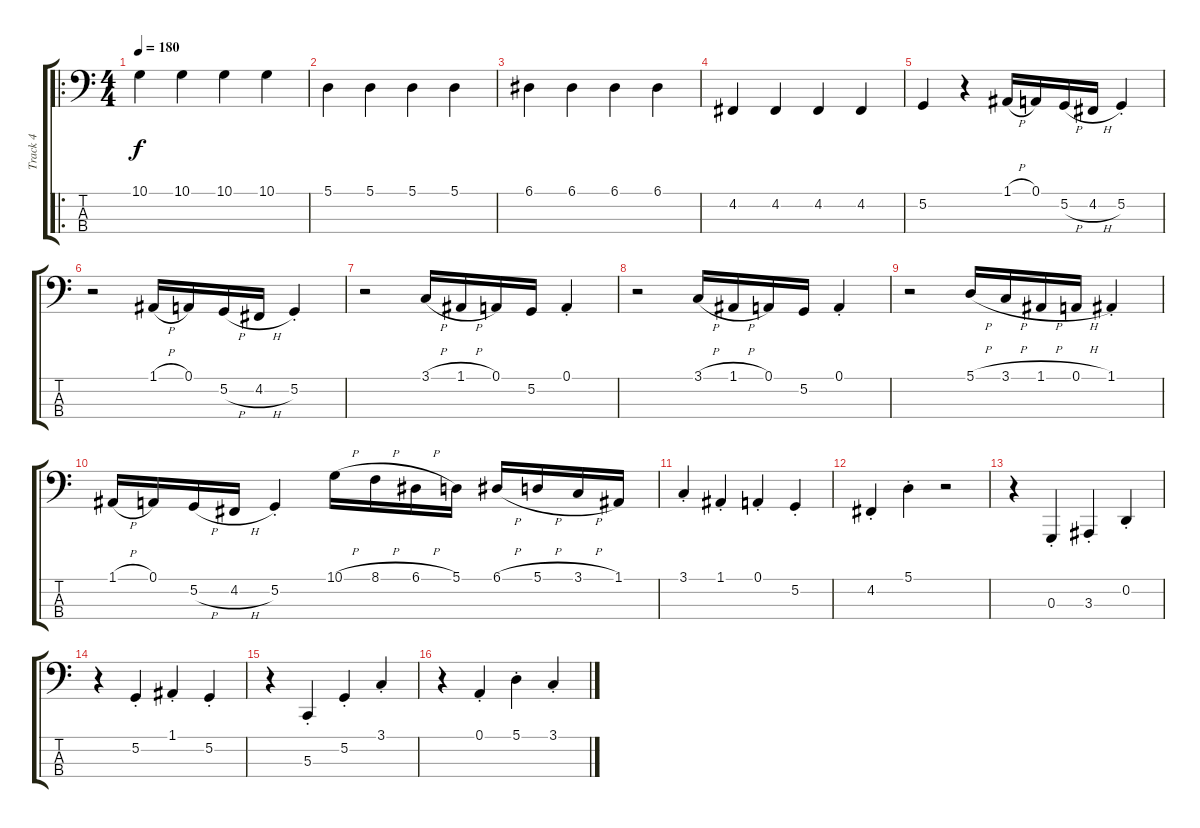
\track ("Track 4" "Track 4") {instrument cello}
\staff {score tabs}
\tuning (A2 D2 G1 C1) {hide}
\ro
\ts (4 4)
\tempo 180
\clef f4
\ks c
10.1.4{dy f instrument cello} 10.1.4 10.1.4 10.1.4 |
5.1.4 5.1.4 5.1.4 5.1.4 |
6.1.4 6.1.4 6.1.4 6.1.4 |
4.2.4 4.2.4 4.2.4 4.2.4 |
5.2.4 r.4 1.1{h}.16 0.1.16 5.2{h}.16 4.2{h}.16 5.2{st}.4 |
r.2 1.1{h}.16 0.1.16 5.2{h}.16 4.2{h}.16 5.2{st}.4 |
r.2 3.1{h}.16 1.1{h}.16 0.1.16 5.2.16 0.1{st}.4 |
r.2 3.1{h}.16 1.1{h}.16 0.1.16 5.2.16 0.1{st}.4 |
r.2 5.1{h}.16 3.1{h}.16 1.1{h}.16 0.1{h}.16 1.1{st}.4 |
1.1{h}.16 0.1.16 5.2{h}.16 4.2{h}.16 5.2{st}.4 10.1{h}.16 8.1{h}.16 6.1{h}.16 5.1.16 6.1{h}.16 5.1{h}.16 3.1{h}.16 1.1.16 |
3.1{st}.4 1.1{st}.4 0.1{st}.4 5.2{st}.4 |
4.2{st}.4 5.1{st}.4 r.2 |
r.4 0.3{st}.4 3.3{st}.4 0.2{st}.4 |
r.4 5.2{st}.4 1.1{st}.4 5.2{st}.4 |
r.4 5.3{st}.4 5.2{st}.4 3.1{st}.4 |
r.4 0.1{st}.4 5.1{st}.4 3.1{st}.4
